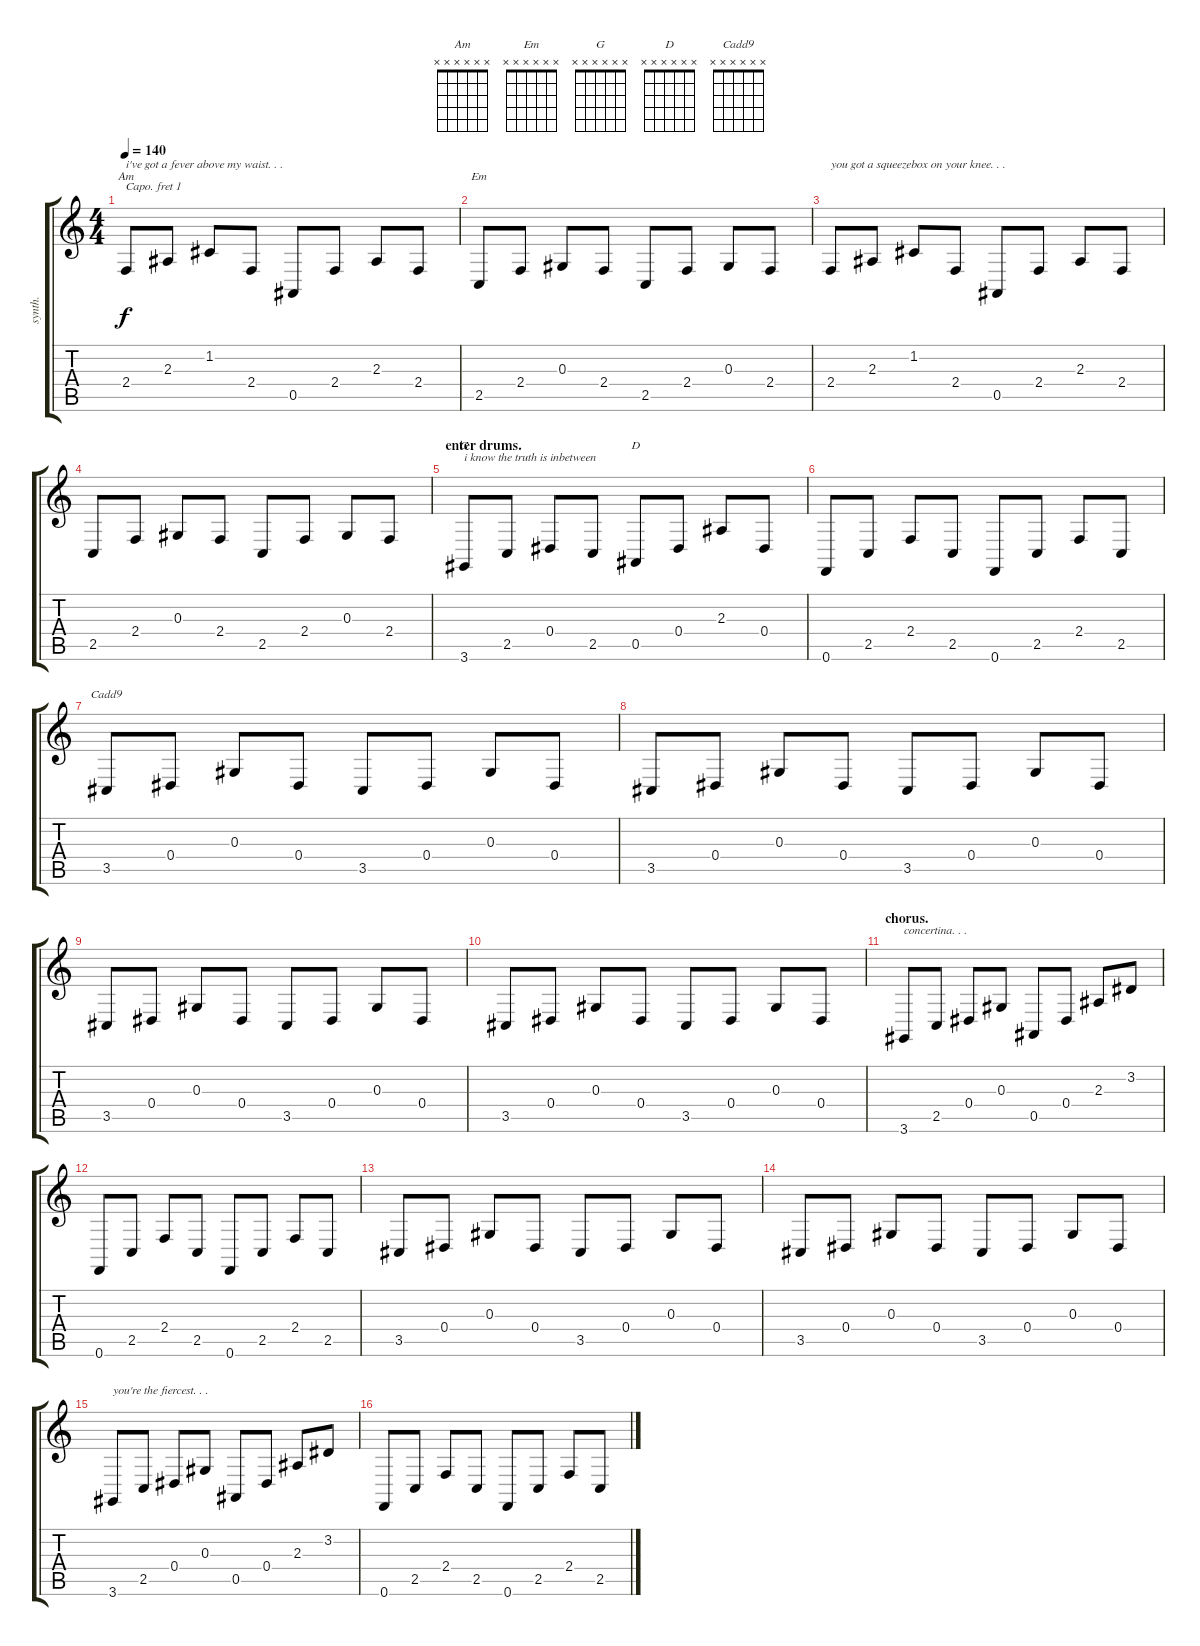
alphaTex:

\track ("synth." "synth.") {instrument pad1newage}
\staff {score tabs}
\capo 1
\tuning (E4 B3 G3 D3 A2 E2) {hide}
\chord ("Am" x x x x x x) {firstfret 0}
\chord ("Em" x x x x x x) {firstfret 0}
\chord ("G" x x x x x x) {firstfret 0}
\chord ("D" x x x x x x) {firstfret 0}
\chord ("Cadd9" x x x x x x) {firstfret 0}
\ts (4 4)
\tempo 140
\clef g2
\ks c
2.4.8{ch "Am" txt "i've got a fever above my waist. . ." dy f} 2.3.8 1.2.8 2.4.8 0.5.8 2.4.8 2.3.8 2.4.8 |
2.5.8{ch "Em"} 2.4.8 0.3.8 2.4.8 2.5.8 2.4.8 0.3.8 2.4.8 |
2.4.8{txt "you got a squeezebox on your knee. . ."} 2.3.8 1.2.8 2.4.8 0.5.8 2.4.8 2.3.8 2.4.8 |
2.5.8 2.4.8 0.3.8 2.4.8 2.5.8 2.4.8 0.3.8 2.4.8 |
\section ("" "enter drums.")
3.6.8{ch "G" txt "i know the truth is inbetween"} 2.5.8 0.4.8 2.5.8 0.5.8{ch "D"} 0.4.8 2.3.8 0.4.8 |
0.6.8 2.5.8 2.4.8 2.5.8 0.6.8 2.5.8 2.4.8 2.5.8 |
3.5.8{ch "Cadd9"} 0.4.8 0.3.8 0.4.8 3.5.8 0.4.8 0.3.8 0.4.8 |
3.5.8 0.4.8 0.3.8 0.4.8 3.5.8 0.4.8 0.3.8 0.4.8 |
3.5.8 0.4.8 0.3.8 0.4.8 3.5.8 0.4.8 0.3.8 0.4.8 |
3.5.8 0.4.8 0.3.8 0.4.8 3.5.8 0.4.8 0.3.8 0.4.8 |
\section ("" "chorus.")
3.6.8{txt "concertina. . ."} 2.5.8 0.4.8 0.3.8 0.5.8 0.4.8 2.3.8 3.2.8 |
0.6.8 2.5.8 2.4.8 2.5.8 0.6.8 2.5.8 2.4.8 2.5.8 |
3.5.8 0.4.8 0.3.8 0.4.8 3.5.8 0.4.8 0.3.8 0.4.8 |
3.5.8 0.4.8 0.3.8 0.4.8 3.5.8 0.4.8 0.3.8 0.4.8 |
3.6.8{txt "you're the fiercest. . ."} 2.5.8 0.4.8 0.3.8 0.5.8 0.4.8 2.3.8 3.2.8 |
0.6.8 2.5.8 2.4.8 2.5.8 0.6.8 2.5.8 2.4.8 2.5.8
